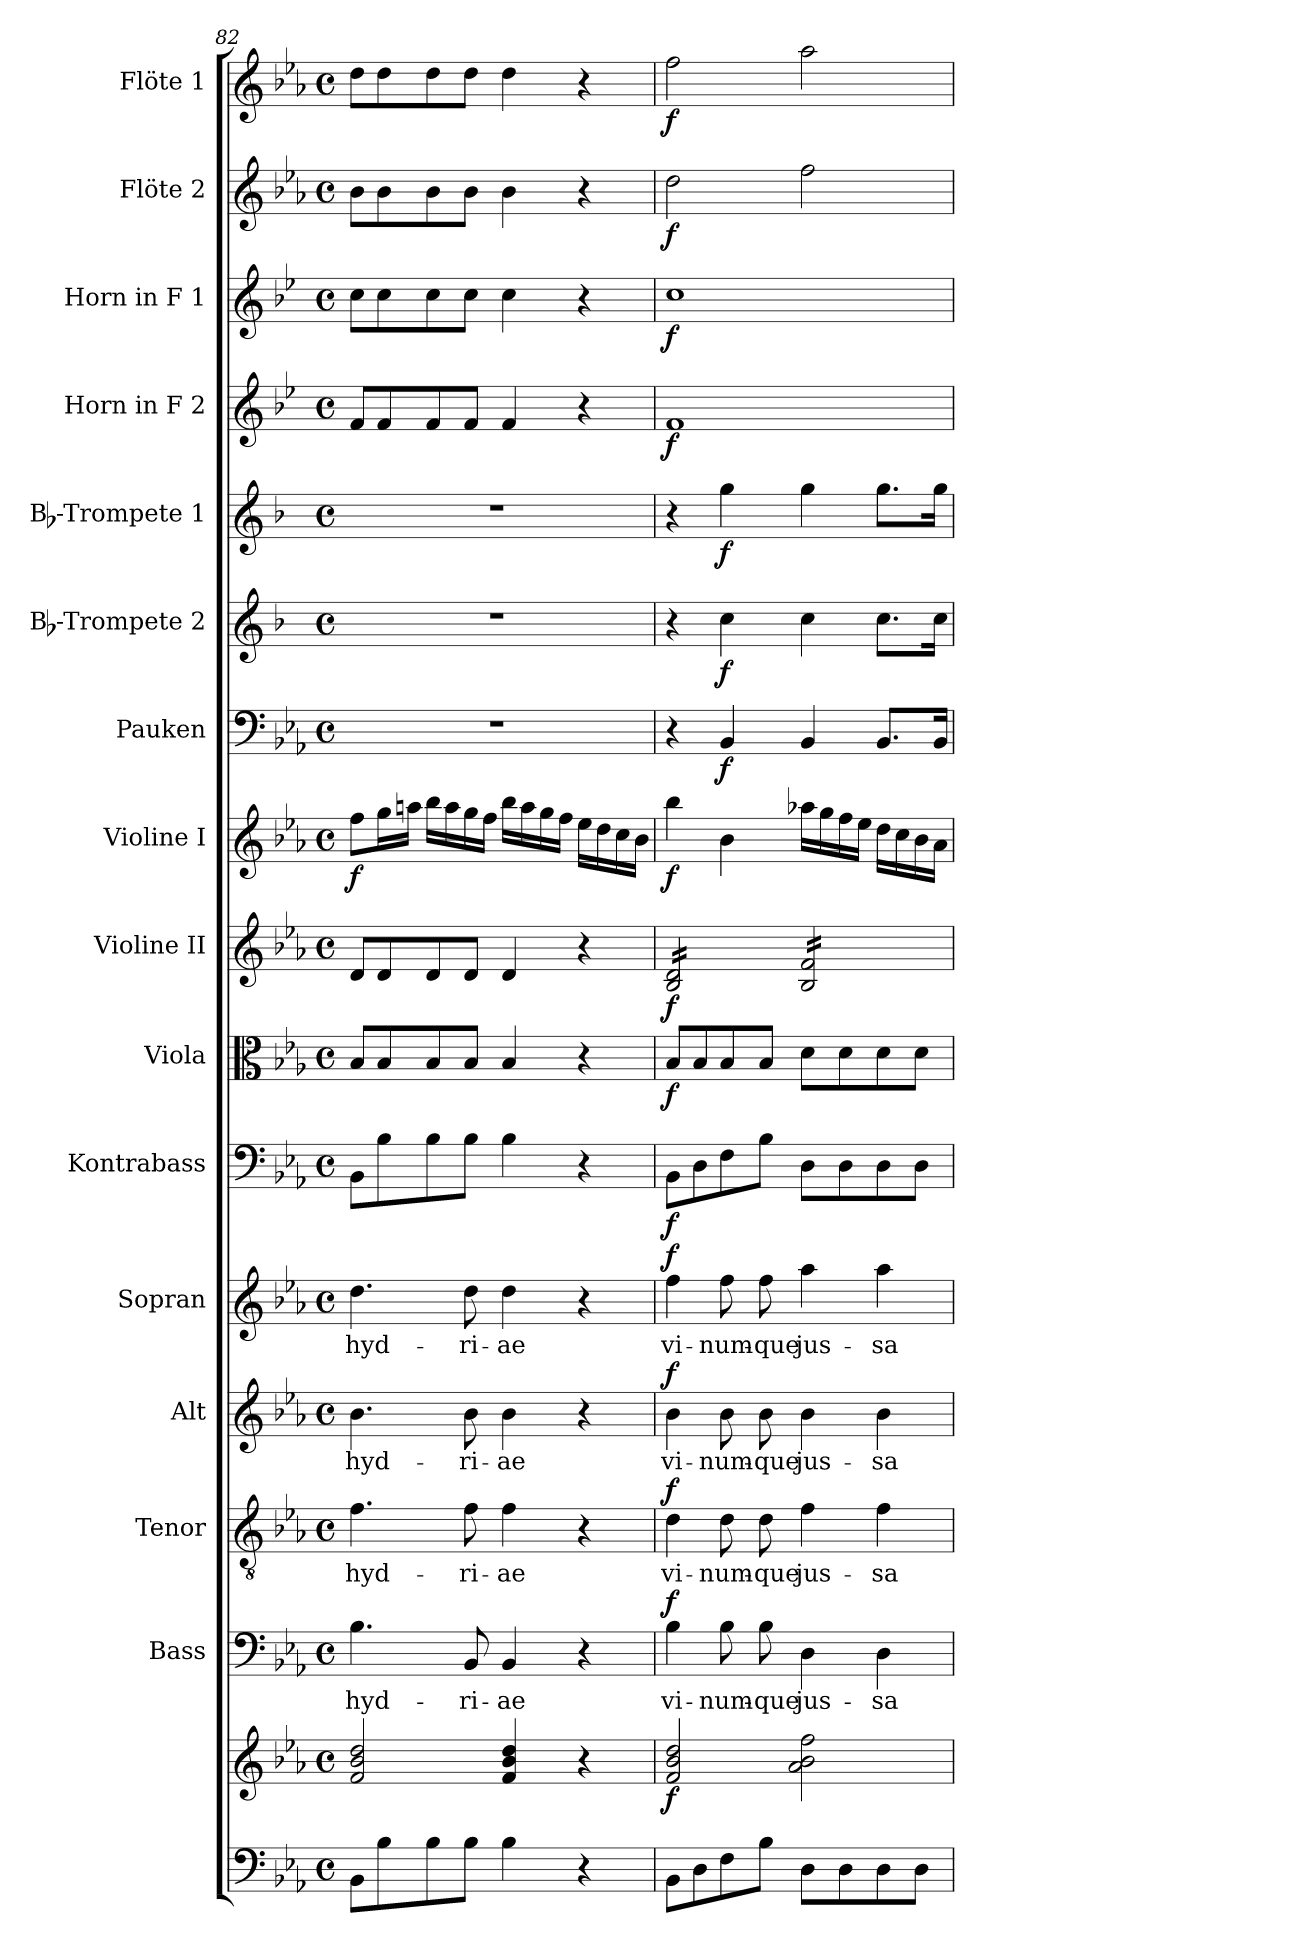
**kern	**kern	**dynam	**kern	**text	**dynam	**kern	**text	**dynam	**kern	**text	**dynam	**kern	**text	**dynam	**kern	**dynam	**kern	**dynam	**kern	**dynam	**kern	**dynam	**kern	**dynam	**kern	**dynam	**kern	**dynam	**kern	**dynam	**kern	**dynam	**kern	**dynam	**kern	**dynam
*part16	*part16	*part16	*part15	*part15	*part15	*part14	*part14	*part14	*part13	*part13	*part13	*part12	*part12	*part12	*part11	*part11	*part10	*part10	*part9	*part9	*part8	*part8	*part7	*part7	*part6	*part6	*part5	*part5	*part4	*part4	*part3	*part3	*part2	*part2	*part1	*part1
*staff17	*staff16	*staff16/17	*staff15	*staff15	*staff15	*staff14	*staff14	*staff14	*staff13	*staff13	*staff13	*staff12	*staff12	*staff12	*staff11	*staff11	*staff10	*staff10	*staff9	*staff9	*staff8	*staff8	*staff7	*staff7	*staff6	*staff6	*staff5	*staff5	*staff4	*staff4	*staff3	*staff3	*staff2	*staff2	*staff1	*staff1
*	*	*	*I"Bass	*	*	*I"Tenor	*	*	*I"Alt	*	*	*I"Sopran	*	*	*I"Kontrabass	*	*I"Viola	*	*I"Violine II	*	*I"Violine I	*	*I"Pauken	*	*I"Bb-Trompete 2	*	*I"Bb-Trompete 1	*	*I"Horn in F 2	*	*I"Horn in F 1	*	*I"Flöte 2	*	*I"Flöte 1	*
*	*	*	*I'B.	*	*	*I'T.	*	*	*I'A.	*	*	*I'S.	*	*	*I'Kb.	*	*I'Vla.	*	*I'Vl. II	*	*I'Vl. I	*	*I'Pk.	*	*I'Bb Trp. 2	*	*I'Bb Trp. 1	*	*	*	*	*	*I'Fl. 2	*	*I'Fl. 1	*
!!LO:PB:g=z
*clefF4	*clefG2	*	*clefF4	*	*	*clefGv2	*	*	*clefG2	*	*	*clefG2	*	*	*clefF4	*	*clefC3	*	*clefG2	*	*clefG2	*	*clefF4	*	*clefG2	*	*clefG2	*	*clefG2	*	*clefG2	*	*clefG2	*	*clefG2	*
*	*	*	*	*	*	*	*	*	*	*	*	*	*	*	*ITrd7c12	*	*	*	*	*	*	*	*	*	*ITrd1c2	*	*ITrd1c2	*	*ITrd4c7	*	*ITrd4c7	*	*	*	*	*
*k[b-e-a-]	*k[b-e-a-]	*	*k[b-e-a-]	*	*	*k[b-e-a-]	*	*	*k[b-e-a-]	*	*	*k[b-e-a-]	*	*	*k[b-e-a-]	*	*k[b-e-a-]	*	*k[b-e-a-]	*	*k[b-e-a-]	*	*k[b-e-a-]	*	*k[b-e-a-]	*	*k[b-e-a-]	*	*k[b-e-a-]	*	*k[b-e-a-]	*	*k[b-e-a-]	*	*k[b-e-a-]	*
*E-:	*E-:	*	*E-:	*	*	*E-:	*	*	*E-:	*	*	*E-:	*	*	*E-:	*	*E-:	*	*E-:	*	*E-:	*	*E-:	*	*E-:	*	*E-:	*	*E-:	*	*E-:	*	*E-:	*	*E-:	*
*M4/4	*M4/4	*	*M4/4	*	*	*M4/4	*	*	*M4/4	*	*	*M4/4	*	*	*M4/4	*	*M4/4	*	*M4/4	*	*M4/4	*	*M4/4	*	*M4/4	*	*M4/4	*	*M4/4	*	*M4/4	*	*M4/4	*	*M4/4	*
*met(c)	*met(c)	*	*met(c)	*	*	*met(c)	*	*	*met(c)	*	*	*met(c)	*	*	*met(c)	*	*met(c)	*	*met(c)	*	*met(c)	*	*met(c)	*	*met(c)	*	*met(c)	*	*met(c)	*	*met(c)	*	*met(c)	*	*met(c)	*
=82	=82	=82	=82	=82	=82	=82	=82	=82	=82	=82	=82	=82	=82	=82	=82	=82	=82	=82	=82	=82	=82	=82	=82	=82	=82	=82	=82	=82	=82	=82	=82	=82	=82	=82	=82	=82
!	!	!	!	!LO:LY:b	!	!	!LO:LY:b	!	!	!LO:LY:b	!	!	!LO:LY:b	!	!	!	!	!	!	!	!	!LO:DY:b	!	!	!	!	!	!	!	!	!	!	!	!	!	!
8BB-\L	2f/ 2b-/ 2dd/	.	4.B-\	hyd-	.	4.f\	hyd-	.	4.b-\	hyd-	.	4.dd\	hyd-	.	8BBB-\L	.	8B-/L	.	8d/L	.	8ff\L	f	1r	.	1r	.	1r	.	8B-/L	.	8f\L	.	8b-\L	.	8dd\L	.
8B-\	.	.	.	.	.	.	.	.	.	.	.	.	.	.	8BB-\	.	8B-/	.	8d/	.	16gg\L	.	.	.	.	.	.	.	8B-/	.	8f\	.	8b-\	.	8dd\	.
.	.	.	.	.	.	.	.	.	.	.	.	.	.	.	.	.	.	.	.	.	16aan\JJ	.	.	.	.	.	.	.	.	.	.	.	.	.	.	.
8B-\	.	.	.	.	.	.	.	.	.	.	.	.	.	.	8BB-\	.	8B-/	.	8d/	.	16bb-\LL	.	.	.	.	.	.	.	8B-/	.	8f\	.	8b-\	.	8dd\	.
.	.	.	.	.	.	.	.	.	.	.	.	.	.	.	.	.	.	.	.	.	16aa\	.	.	.	.	.	.	.	.	.	.	.	.	.	.	.
!	!	!	!	!LO:LY:b	!	!	!LO:LY:b	!	!	!LO:LY:b	!	!	!LO:LY:b	!	!	!	!	!	!	!	!	!	!	!	!	!	!	!	!	!	!	!	!	!	!	!
8B-\J	.	.	8BB-/	-ri-	.	8f\	-ri-	.	8b-\	-ri-	.	8dd\	-ri-	.	8BB-\J	.	8B-/J	.	8d/J	.	16gg\	.	.	.	.	.	.	.	8B-/J	.	8f\J	.	8b-\J	.	8dd\J	.
.	.	.	.	.	.	.	.	.	.	.	.	.	.	.	.	.	.	.	.	.	16ff\JJ	.	.	.	.	.	.	.	.	.	.	.	.	.	.	.
!	!	!	!	!LO:LY:b	!	!	!LO:LY:b	!	!	!LO:LY:b	!	!	!LO:LY:b	!	!	!	!	!	!	!	!	!	!	!	!	!	!	!	!	!	!	!	!	!	!	!
4B-\	4f/ 4b-/ 4dd/	.	4BB-/	-ae	.	4f\	-ae	.	4b-\	-ae	.	4dd\	-ae	.	4BB-\	.	4B-/	.	4d/	.	16bb-\LL	.	.	.	.	.	.	.	4B-/	.	4f\	.	4b-\	.	4dd\	.
.	.	.	.	.	.	.	.	.	.	.	.	.	.	.	.	.	.	.	.	.	16aa\	.	.	.	.	.	.	.	.	.	.	.	.	.	.	.
.	.	.	.	.	.	.	.	.	.	.	.	.	.	.	.	.	.	.	.	.	16gg\	.	.	.	.	.	.	.	.	.	.	.	.	.	.	.
.	.	.	.	.	.	.	.	.	.	.	.	.	.	.	.	.	.	.	.	.	16ff\JJ	.	.	.	.	.	.	.	.	.	.	.	.	.	.	.
4r	4r	.	4r	.	.	4r	.	.	4r	.	.	4r	.	.	4r	.	4r	.	4r	.	16ee-\LL	.	.	.	.	.	.	.	4r	.	4r	.	4r	.	4r	.
.	.	.	.	.	.	.	.	.	.	.	.	.	.	.	.	.	.	.	.	.	16dd\	.	.	.	.	.	.	.	.	.	.	.	.	.	.	.
.	.	.	.	.	.	.	.	.	.	.	.	.	.	.	.	.	.	.	.	.	16cc\	.	.	.	.	.	.	.	.	.	.	.	.	.	.	.
.	.	.	.	.	.	.	.	.	.	.	.	.	.	.	.	.	.	.	.	.	16b-\JJ	.	.	.	.	.	.	.	.	.	.	.	.	.	.	.
=83	=83	=83	=83	=83	=83	=83	=83	=83	=83	=83	=83	=83	=83	=83	=83	=83	=83	=83	=83	=83	=83	=83	=83	=83	=83	=83	=83	=83	=83	=83	=83	=83	=83	=83	=83	=83
!	!	!LO:DY:b	!	!LO:LY:b	!LO:DY:a	!	!LO:LY:b	!LO:DY:a	!	!LO:LY:b	!LO:DY:a	!	!LO:LY:b	!LO:DY:a	!	!LO:DY:b	!	!LO:DY:b	!	!LO:DY:b	!	!LO:DY:b	!	!	!	!	!	!	!	!LO:DY:b	!	!LO:DY:b	!	!LO:DY:b	!	!LO:DY:b
*	*	*	*	*	*	*	*	*	*	*	*	*	*	*	*	*	*	*	*tremolo	*	*	*	*	*	*	*	*	*	*	*	*	*	*	*	*	*
8BB-\L	2f/ 2b-/ 2dd/	f	4B-\	vi-	f	4d\	vi-	f	4b-\	vi-	f	4ff\	vi-	f	8BBB-\L	f	8B-/L	f	16B-/ 16d/LL	f	4bb-\	f	4r	.	4r	.	4r	.	1B-	f	1f	f	2dd\	f	2ff\	f
.	.	.	.	.	.	.	.	.	.	.	.	.	.	.	.	.	.	.	16B-/ 16d/	.	.	.	.	.	.	.	.	.	.	.	.	.	.	.	.	.
8D\	.	.	.	.	.	.	.	.	.	.	.	.	.	.	8DD\	.	8B-/	.	16B-/ 16d/	.	.	.	.	.	.	.	.	.	.	.	.	.	.	.	.	.
.	.	.	.	.	.	.	.	.	.	.	.	.	.	.	.	.	.	.	16B-/ 16d/	.	.	.	.	.	.	.	.	.	.	.	.	.	.	.	.	.
!	!	!	!	!LO:LY:b	!	!	!LO:LY:b	!	!	!LO:LY:b	!	!	!LO:LY:b	!	!	!	!	!	!	!	!	!	!	!LO:DY:b	!	!LO:DY:b	!	!LO:DY:b	!	!	!	!	!	!	!	!
8F\	.	.	8B-\	-num-	.	8d\	-num-	.	8b-\	-num-	.	8ff\	-num-	.	8FF\	.	8B-/	.	16B-/ 16d/	.	4b-\	.	4BB-/	f	4b-\	f	4ff\	f	.	.	.	.	.	.	.	.
.	.	.	.	.	.	.	.	.	.	.	.	.	.	.	.	.	.	.	16B-/ 16d/	.	.	.	.	.	.	.	.	.	.	.	.	.	.	.	.	.
!	!	!	!	!LO:LY:b	!	!	!LO:LY:b	!	!	!LO:LY:b	!	!	!LO:LY:b	!	!	!	!	!	!	!	!	!	!	!	!	!	!	!	!	!	!	!	!	!	!	!
8B-\J	.	.	8B-\	-que	.	8d\	-que	.	8b-\	-que	.	8ff\	-que	.	8BB-\J	.	8B-/J	.	16B-/ 16d/	.	.	.	.	.	.	.	.	.	.	.	.	.	.	.	.	.
.	.	.	.	.	.	.	.	.	.	.	.	.	.	.	.	.	.	.	16B-/ 16d/JJ	.	.	.	.	.	.	.	.	.	.	.	.	.	.	.	.	.
!	!	!	!	!LO:LY:b	!	!	!LO:LY:b	!	!	!LO:LY:b	!	!	!LO:LY:b	!	!	!	!	!	!	!	!	!	!	!	!	!	!	!	!	!	!	!	!	!	!	!
8D\L	2a-\ 2b-\ 2ff\	.	4D\	jus-	.	4f\	jus-	.	4b-\	jus-	.	4aa-\	jus-	.	8DD\L	.	8d\L	.	16B-/ 16f/LL	.	16aa-X\LL	.	4BB-/	.	4b-\	.	4ff\	.	.	.	.	.	2ff\	.	2aa-\	.
.	.	.	.	.	.	.	.	.	.	.	.	.	.	.	.	.	.	.	16B-/ 16f/	.	16gg\	.	.	.	.	.	.	.	.	.	.	.	.	.	.	.
8D\	.	.	.	.	.	.	.	.	.	.	.	.	.	.	8DD\	.	8d\	.	16B-/ 16f/	.	16ff\	.	.	.	.	.	.	.	.	.	.	.	.	.	.	.
.	.	.	.	.	.	.	.	.	.	.	.	.	.	.	.	.	.	.	16B-/ 16f/	.	16ee-\JJ	.	.	.	.	.	.	.	.	.	.	.	.	.	.	.
!	!	!	!	!LO:LY:b	!	!	!LO:LY:b	!	!	!LO:LY:b	!	!	!LO:LY:b	!	!	!	!	!	!	!	!	!	!	!	!	!	!	!	!	!	!	!	!	!	!	!
8D\	.	.	4D\	-sa	.	4f\	-sa	.	4b-\	-sa	.	4aa-\	-sa	.	8DD\	.	8d\	.	16B-/ 16f/	.	16dd\LL	.	8.BB-/L	.	8.b-\L	.	8.ff\L	.	.	.	.	.	.	.	.	.
.	.	.	.	.	.	.	.	.	.	.	.	.	.	.	.	.	.	.	16B-/ 16f/	.	16cc\	.	.	.	.	.	.	.	.	.	.	.	.	.	.	.
8D\J	.	.	.	.	.	.	.	.	.	.	.	.	.	.	8DD\J	.	8d\J	.	16B-/ 16f/	.	16b-\	.	.	.	.	.	.	.	.	.	.	.	.	.	.	.
.	.	.	.	.	.	.	.	.	.	.	.	.	.	.	.	.	.	.	16B-/ 16f/JJ	.	16a-\JJ	.	16BB-/Jk	.	16b-\Jk	.	16ff\Jk	.	.	.	.	.	.	.	.	.
*	*	*	*	*	*	*	*	*	*	*	*	*	*	*	*	*	*	*	*Xtremolo	*	*	*	*	*	*	*	*	*	*	*	*	*	*	*	*	*
=	=	=	=	=	=	=	=	=	=	=	=	=	=	=	=	=	=	=	=	=	=	=	=	=	=	=	=	=	=	=	=	=	=	=	=	=
*-	*-	*-	*-	*-	*-	*-	*-	*-	*-	*-	*-	*-	*-	*-	*-	*-	*-	*-	*-	*-	*-	*-	*-	*-	*-	*-	*-	*-	*-	*-	*-	*-	*-	*-	*-	*-
